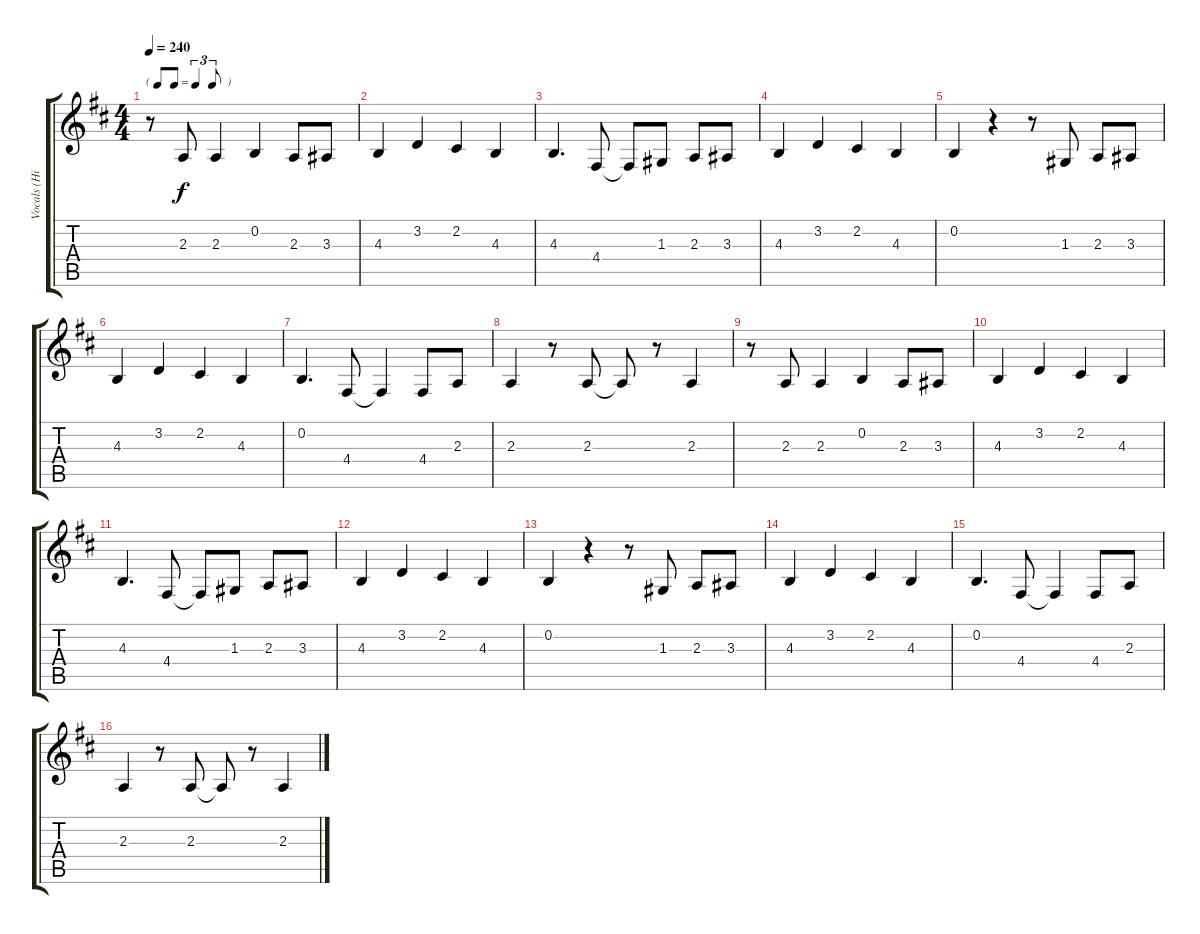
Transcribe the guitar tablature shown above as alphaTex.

\track ("Vocals (Hirasawa Yui)" "Vocals (Hi") {instrument altosax}
\staff {score tabs}
\tuning (E4 B3 G3 D3 A2 E2) {hide}
\ts (4 4)
\tf triplet8th
\tempo 240
\clef g2
\ks d
r.8{dy f} 2.3.8 2.3.4 0.2.4 2.3.8 3.3.8 |
4.3.4 3.2.4 2.2.4 4.3.4 |
4.3.4{d} 4.4.8 4.4{t}.8 1.3.8 2.3.8 3.3.8 |
4.3.4 3.2.4 2.2.4 4.3.4 |
0.2.4 r.4 r.8 1.3.8 2.3.8 3.3.8 |
4.3.4 3.2.4 2.2.4 4.3.4 |
0.2.4{d} 4.4.8 4.4{t}.4 4.4.8 2.3.8 |
2.3.4 r.8 2.3.8 2.3{t}.8 r.8 2.3.4 |
r.8 2.3.8 2.3.4 0.2.4 2.3.8 3.3.8 |
4.3.4 3.2.4 2.2.4 4.3.4 |
4.3.4{d} 4.4.8 4.4{t}.8 1.3.8 2.3.8 3.3.8 |
4.3.4 3.2.4 2.2.4 4.3.4 |
0.2.4 r.4 r.8 1.3.8 2.3.8 3.3.8 |
4.3.4 3.2.4 2.2.4 4.3.4 |
0.2.4{d} 4.4.8 4.4{t}.4 4.4.8 2.3.8 |
2.3.4 r.8 2.3.8 2.3{t}.8 r.8 2.3.4
